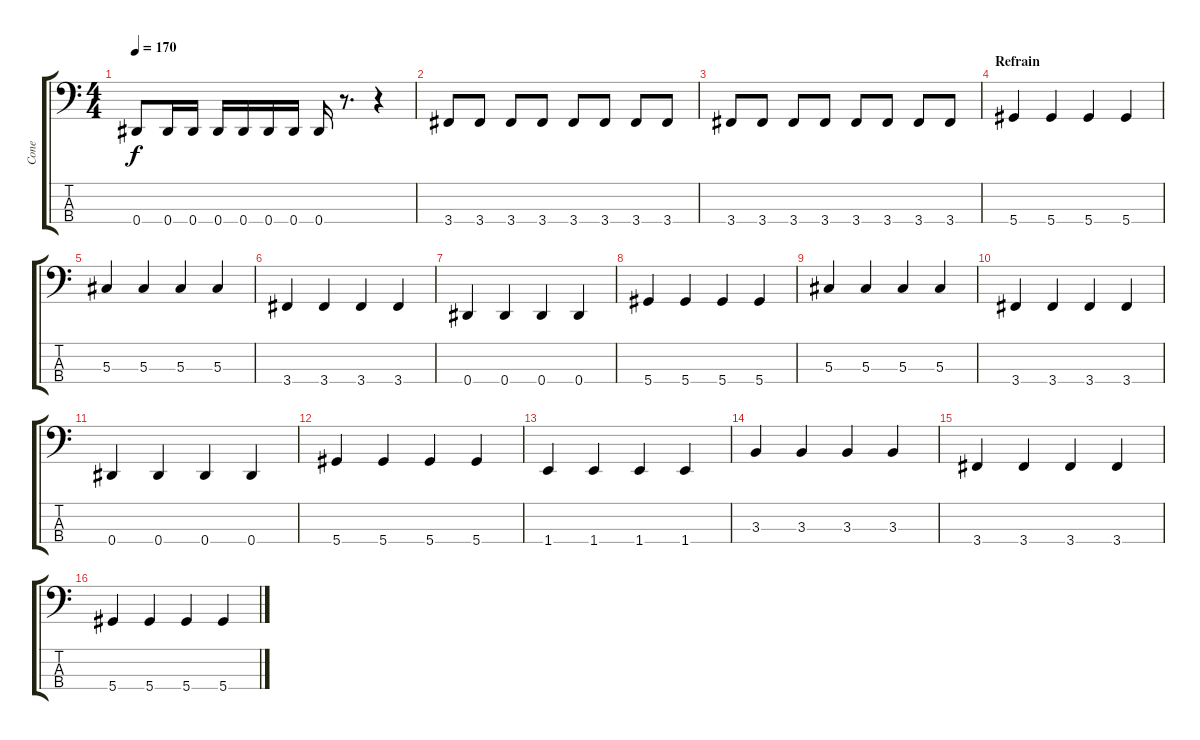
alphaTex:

\track ("Cone" "Cone") {instrument electricbasspick}
\staff {score tabs}
\tuning (Gb2 Db2 Ab1 Eb1) {hide}
\ts (4 4)
\tempo 170
\clef f4
\ks c
0.4.8{dy f} 0.4.16 0.4.16 0.4.16 0.4.16 0.4.16 0.4.16 0.4.16 r.8{d} r.4 |
3.4.8 3.4.8 3.4.8 3.4.8 3.4.8 3.4.8 3.4.8 3.4.8 |
3.4.8 3.4.8 3.4.8 3.4.8 3.4.8 3.4.8 3.4.8 3.4.8 |
\section ("" "Refrain")
5.4.4 5.4.4 5.4.4 5.4.4 |
5.3.4 5.3.4 5.3.4 5.3.4 |
3.4.4 3.4.4 3.4.4 3.4.4 |
0.4.4 0.4.4 0.4.4 0.4.4 |
5.4.4 5.4.4 5.4.4 5.4.4 |
5.3.4 5.3.4 5.3.4 5.3.4 |
3.4.4 3.4.4 3.4.4 3.4.4 |
0.4.4 0.4.4 0.4.4 0.4.4 |
5.4.4 5.4.4 5.4.4 5.4.4 |
1.4.4 1.4.4 1.4.4 1.4.4 |
3.3.4 3.3.4 3.3.4 3.3.4 |
3.4.4 3.4.4 3.4.4 3.4.4 |
5.4.4 5.4.4 5.4.4 5.4.4
